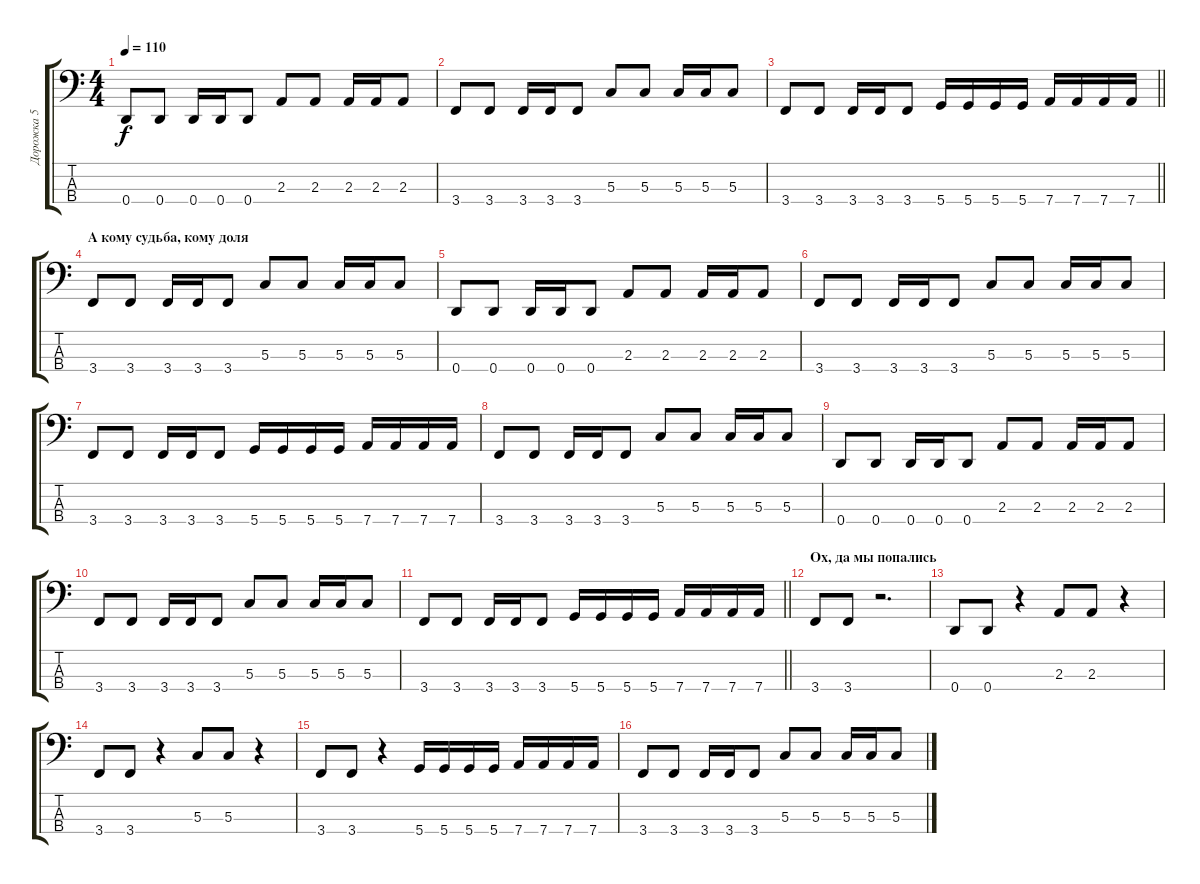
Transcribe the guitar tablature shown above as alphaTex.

\track ("Дорожка 5" "Дорожка 5") {instrument electricbassfinger}
\staff {score tabs}
\tuning (F2 C2 G1 D1) {hide}
\ts (4 4)
\tempo 110
\clef f4
\ks c
0.4.8{dy f} 0.4.8 0.4.16 0.4.16 0.4.8 2.3.8 2.3.8 2.3.16 2.3.16 2.3.8 |
3.4.8 3.4.8 3.4.16 3.4.16 3.4.8 5.3.8 5.3.8 5.3.16 5.3.16 5.3.8 |
\barLineRight lightlight
3.4.8 3.4.8 3.4.16 3.4.16 3.4.8 5.4.16 5.4.16 5.4.16 5.4.16 7.4.16 7.4.16 7.4.16 7.4.16 |
\section ("" "А кому судьба, кому доля")
3.4.8 3.4.8 3.4.16 3.4.16 3.4.8 5.3.8 5.3.8 5.3.16 5.3.16 5.3.8 |
0.4.8 0.4.8 0.4.16 0.4.16 0.4.8 2.3.8 2.3.8 2.3.16 2.3.16 2.3.8 |
3.4.8 3.4.8 3.4.16 3.4.16 3.4.8 5.3.8 5.3.8 5.3.16 5.3.16 5.3.8 |
3.4.8 3.4.8 3.4.16 3.4.16 3.4.8 5.4.16 5.4.16 5.4.16 5.4.16 7.4.16 7.4.16 7.4.16 7.4.16 |
3.4.8 3.4.8 3.4.16 3.4.16 3.4.8 5.3.8 5.3.8 5.3.16 5.3.16 5.3.8 |
0.4.8 0.4.8 0.4.16 0.4.16 0.4.8 2.3.8 2.3.8 2.3.16 2.3.16 2.3.8 |
3.4.8 3.4.8 3.4.16 3.4.16 3.4.8 5.3.8 5.3.8 5.3.16 5.3.16 5.3.8 |
\barLineRight lightlight
3.4.8 3.4.8 3.4.16 3.4.16 3.4.8 5.4.16 5.4.16 5.4.16 5.4.16 7.4.16 7.4.16 7.4.16 7.4.16 |
\section ("" "Ох, да мы попались")
3.4.8 3.4.8 r.2{d} |
0.4.8 0.4.8 r.4 2.3.8 2.3.8 r.4 |
3.4.8 3.4.8 r.4 5.3.8 5.3.8 r.4 |
3.4.8 3.4.8 r.4 5.4.16 5.4.16 5.4.16 5.4.16 7.4.16 7.4.16 7.4.16 7.4.16 |
3.4.8 3.4.8 3.4.16 3.4.16 3.4.8 5.3.8 5.3.8 5.3.16 5.3.16 5.3.8
